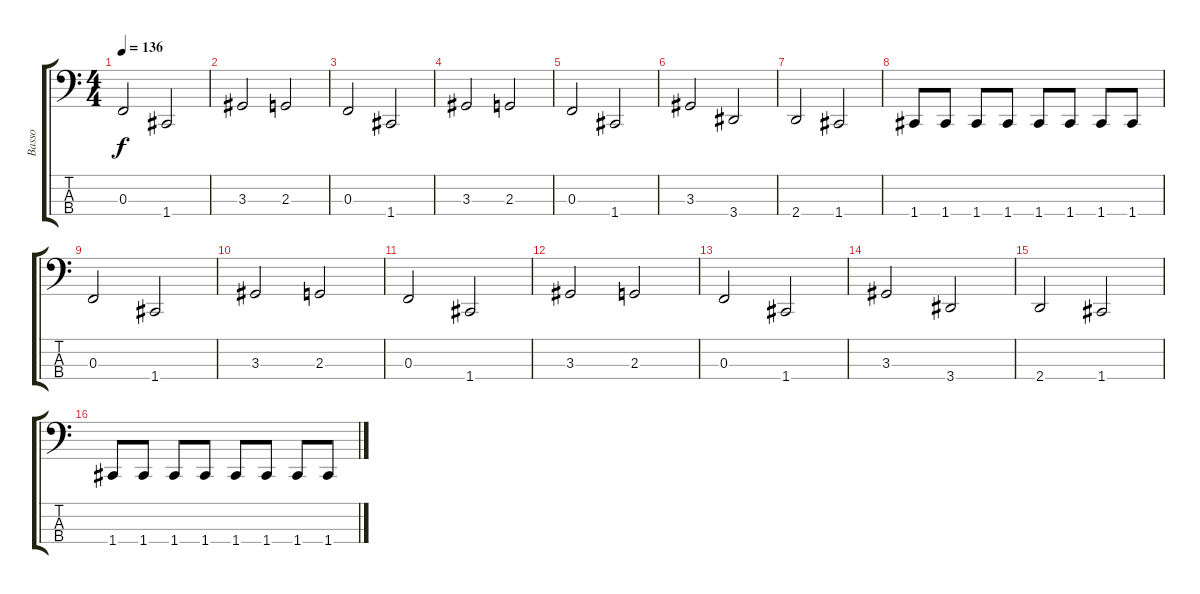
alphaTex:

\track ("Basso" "Basso") {instrument electricbassfinger}
\staff {score tabs}
\tuning (Eb2 Bb1 F1 C1) {hide}
\ts (4 4)
\tempo 136
\clef f4
\ks c
0.3.2{dy f} 1.4.2 |
3.3.2 2.3.2 |
0.3.2 1.4.2 |
3.3.2 2.3.2 |
0.3.2 1.4.2 |
3.3.2 3.4.2 |
2.4.2 1.4.2 |
1.4.8 1.4.8 1.4.8 1.4.8 1.4.8 1.4.8 1.4.8 1.4.8 |
0.3.2 1.4.2 |
3.3.2 2.3.2 |
0.3.2 1.4.2 |
3.3.2 2.3.2 |
0.3.2 1.4.2 |
3.3.2 3.4.2 |
2.4.2 1.4.2 |
1.4.8 1.4.8 1.4.8 1.4.8 1.4.8 1.4.8 1.4.8 1.4.8
